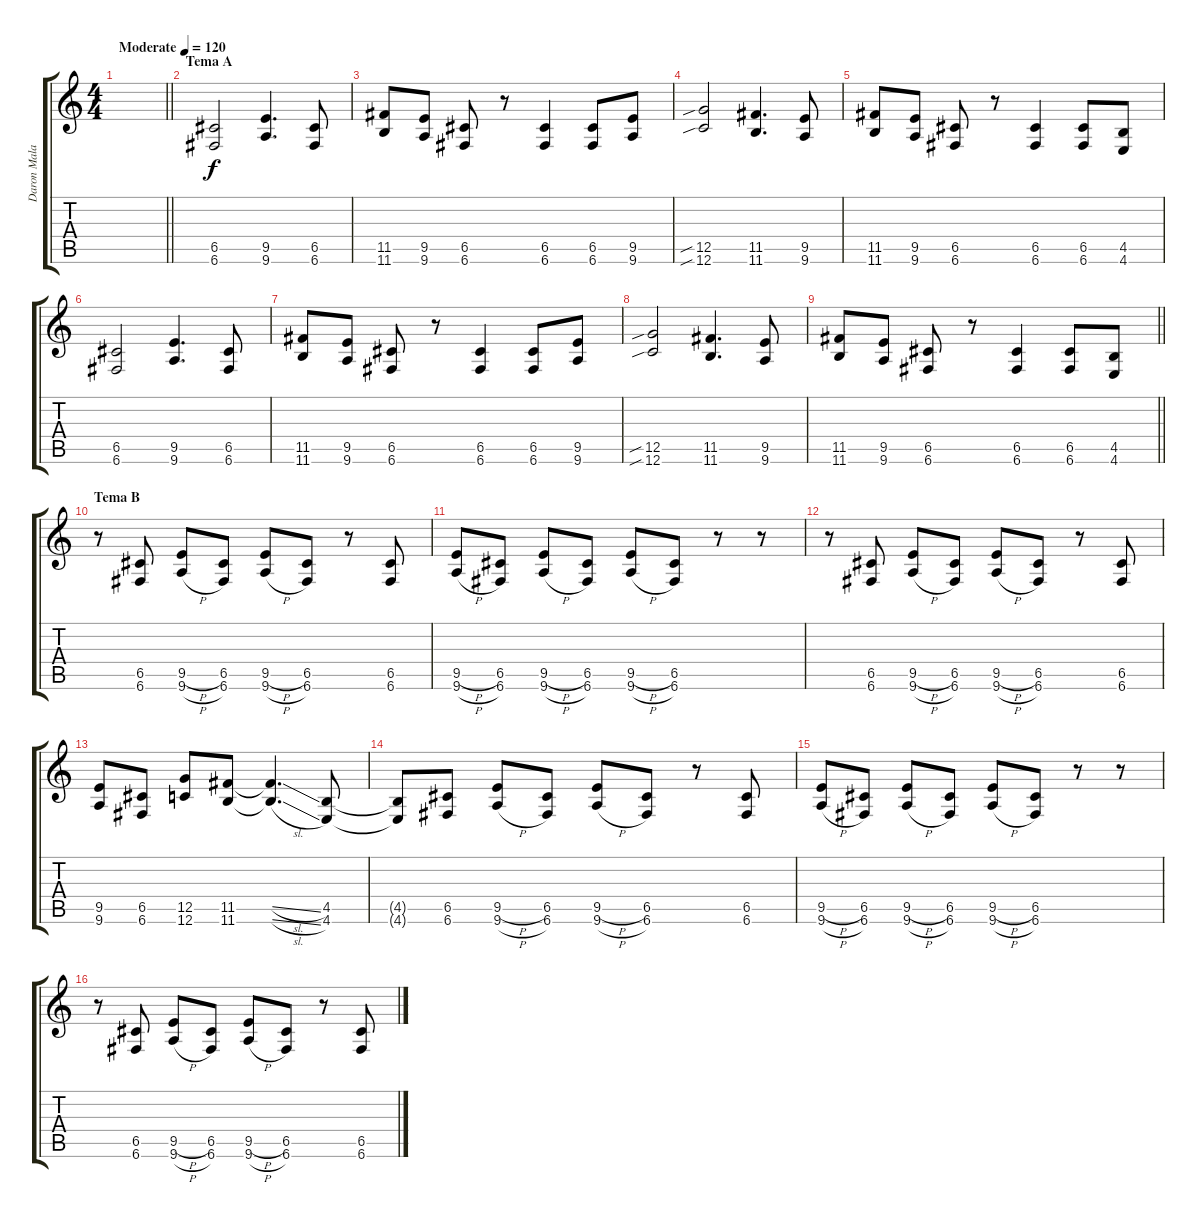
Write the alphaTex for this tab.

\track ("Daron Malakian (Guitarra)" "Daron Mala") {instrument distortionguitar}
\staff {score tabs}
\tuning (D4 A3 F3 C3 G2 C2) {hide}
\ts (4 4)
\tempo (120 "Moderate")
\clef g2
\barLineRight lightlight
\ks c
|
\section ("" "Tema A")
(6.5 6.6).2 (9.5 9.6).4{d} (6.5 6.6).8 |
(11.5 11.6).8 (9.5 9.6).8 (6.5 6.6).8 r.8 (6.5 6.6).4 (6.5 6.6).8 (9.5 9.6).8 |
(12.5{sib} 12.6{sib}).2 (11.5 11.6).4{d} (9.5 9.6).8 |
(11.5 11.6).8 (9.5 9.6).8 (6.5 6.6).8 r.8 (6.5 6.6).4 (6.5 6.6).8 (4.5 4.6).8 |
(6.5 6.6).2 (9.5 9.6).4{d} (6.5 6.6).8 |
(11.5 11.6).8 (9.5 9.6).8 (6.5 6.6).8 r.8 (6.5 6.6).4 (6.5 6.6).8 (9.5 9.6).8 |
(12.5{sib} 12.6{sib}).2 (11.5 11.6).4{d} (9.5 9.6).8 |
\barLineRight lightlight
(11.5 11.6).8 (9.5 9.6).8 (6.5 6.6).8 r.8 (6.5 6.6).4 (6.5 6.6).8 (4.5 4.6).8 |
\section ("" "Tema B")
r.8 (6.5 6.6).8 (9.5{h} 9.6{h}).8 (6.5 6.6).8 (9.5{h} 9.6{h}).8 (6.5 6.6).8 r.8 (6.5 6.6).8 |
(9.5{h} 9.6{h}).8 (6.5 6.6).8 (9.5{h} 9.6{h}).8 (6.5 6.6).8 (9.5{h} 9.6{h}).8 (6.5 6.6).8 r.8 r.8 |
r.8 (6.5 6.6).8 (9.5{h} 9.6{h}).8 (6.5 6.6).8 (9.5{h} 9.6{h}).8 (6.5 6.6).8 r.8 (6.5 6.6).8 |
(9.5 9.6).8 (6.5 6.6).8 (12.5 12.6).8 (11.5 11.6).8 (11.5{sl t} 11.6{sl t}).4{d} (4.5 4.6).8 |
(4.5{t} 4.6{t}).8 (6.5 6.6).8 (9.5{h} 9.6{h}).8 (6.5 6.6).8 (9.5{h} 9.6{h}).8 (6.5 6.6).8 r.8 (6.5 6.6).8 |
(9.5{h} 9.6{h}).8 (6.5 6.6).8 (9.5{h} 9.6{h}).8 (6.5 6.6).8 (9.5{h} 9.6{h}).8 (6.5 6.6).8 r.8 r.8 |
r.8 (6.5 6.6).8 (9.5{h} 9.6{h}).8 (6.5 6.6).8 (9.5{h} 9.6{h}).8 (6.5 6.6).8 r.8 (6.5 6.6).8
